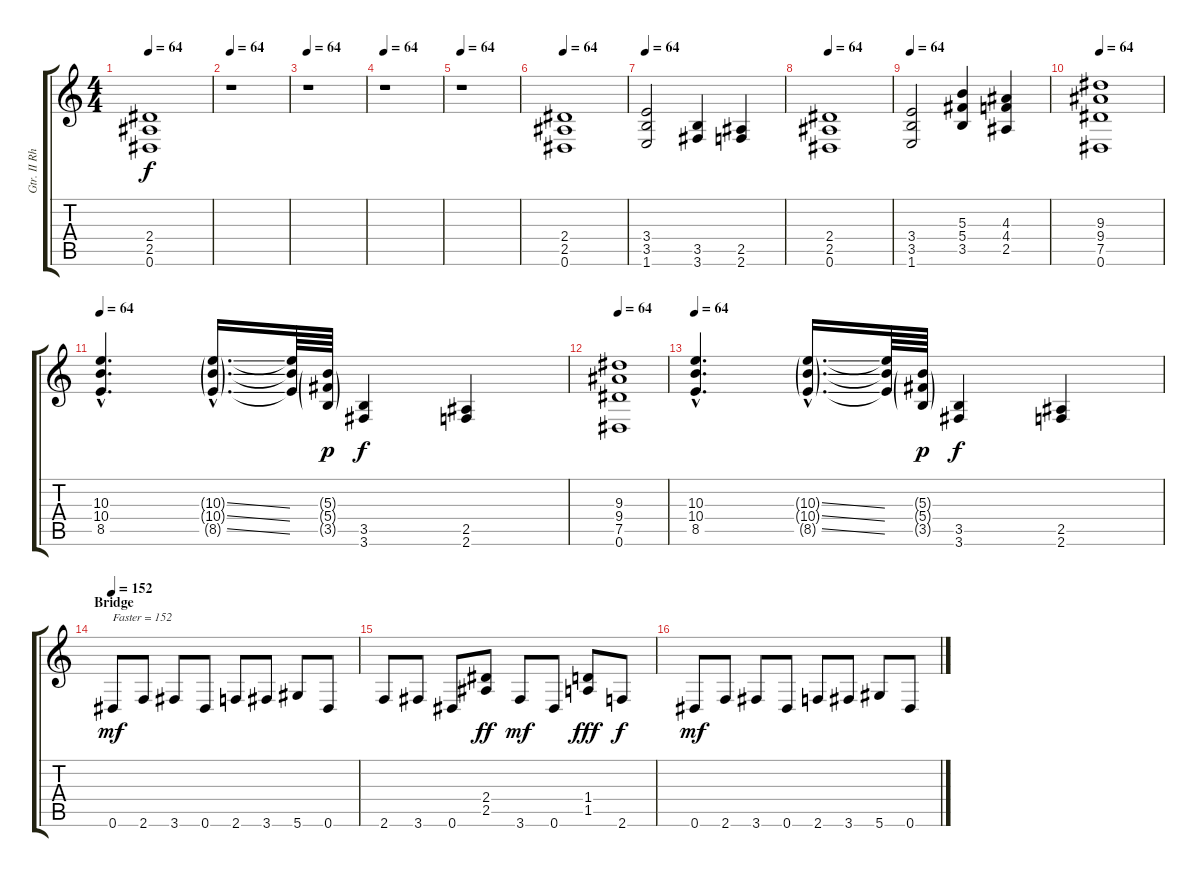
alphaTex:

\track ("Gtr. II Rhytm" "Gtr. II Rh") {instrument overdrivenguitar}
\staff {score tabs}
\tuning (Eb4 Bb3 Gb3 Db3 Ab2 Eb2) {hide}
\ts (4 4)
\tempo 64
\clef g2
\ks c
(2.4{t} 2.5{t} 0.6{t}).1{dy f volume 1} |
\tempo 64
r.1{volume 12} |
\tempo 64
r.1 |
\tempo 64
r.1{volume 12} |
\tempo 64
r.1 |
\tempo 64
(2.4 2.5 0.6).1 |
\tempo 64
(3.4 3.5 1.6).2 (3.5 3.6).4 (2.5 2.6).4 |
\tempo 64
(2.4 2.5 0.6).1 |
\tempo 64
(3.4 3.5 1.6).2 (5.3 5.4 3.5).4 (4.3 4.4 2.5).4 |
\tempo 64
(9.3 9.4 7.5 0.6).1 |
\tempo 64
(10.3{hac} 10.4{hac} 8.5{hac}).4{d} (10.3{ss g hac} 10.4{ss g hac} 8.5{ss g hac}).16{d} (10.3{t} 10.4{t} 8.5{t}).64 (5.3{g} 5.4{g} 3.5{g}).64{dy p} (3.5 3.6).4{dy f} (2.5 2.6).4 |
\tempo 64
(9.3 9.4 7.5 0.6).1 |
\tempo 64
(10.3{hac} 10.4{hac} 8.5{hac}).4{d} (10.3{ss g hac} 10.4{ss g hac} 8.5{ss g hac}).16{d} (10.3{t} 10.4{t} 8.5{t}).64 (5.3{g} 5.4{g} 3.5{g}).64{dy p} (3.5 3.6).4{dy f} (2.5 2.6).4 |
\section ("" "Bridge")
\tempo 152
0.6.8{txt "Faster = 152" dy mf} 2.6.8 3.6.8 0.6.8 2.6.8 3.6.8 5.6.8 0.6.8 |
2.6.8 3.6.8 0.6.8 (2.4 2.5).8{dy ff} 3.6.8{dy mf} 0.6.8 (1.4 1.5).8{dy fff} 2.6.8{dy f} |
0.6.8{dy mf} 2.6.8 3.6.8 0.6.8 2.6.8 3.6.8 5.6.8 0.6.8
